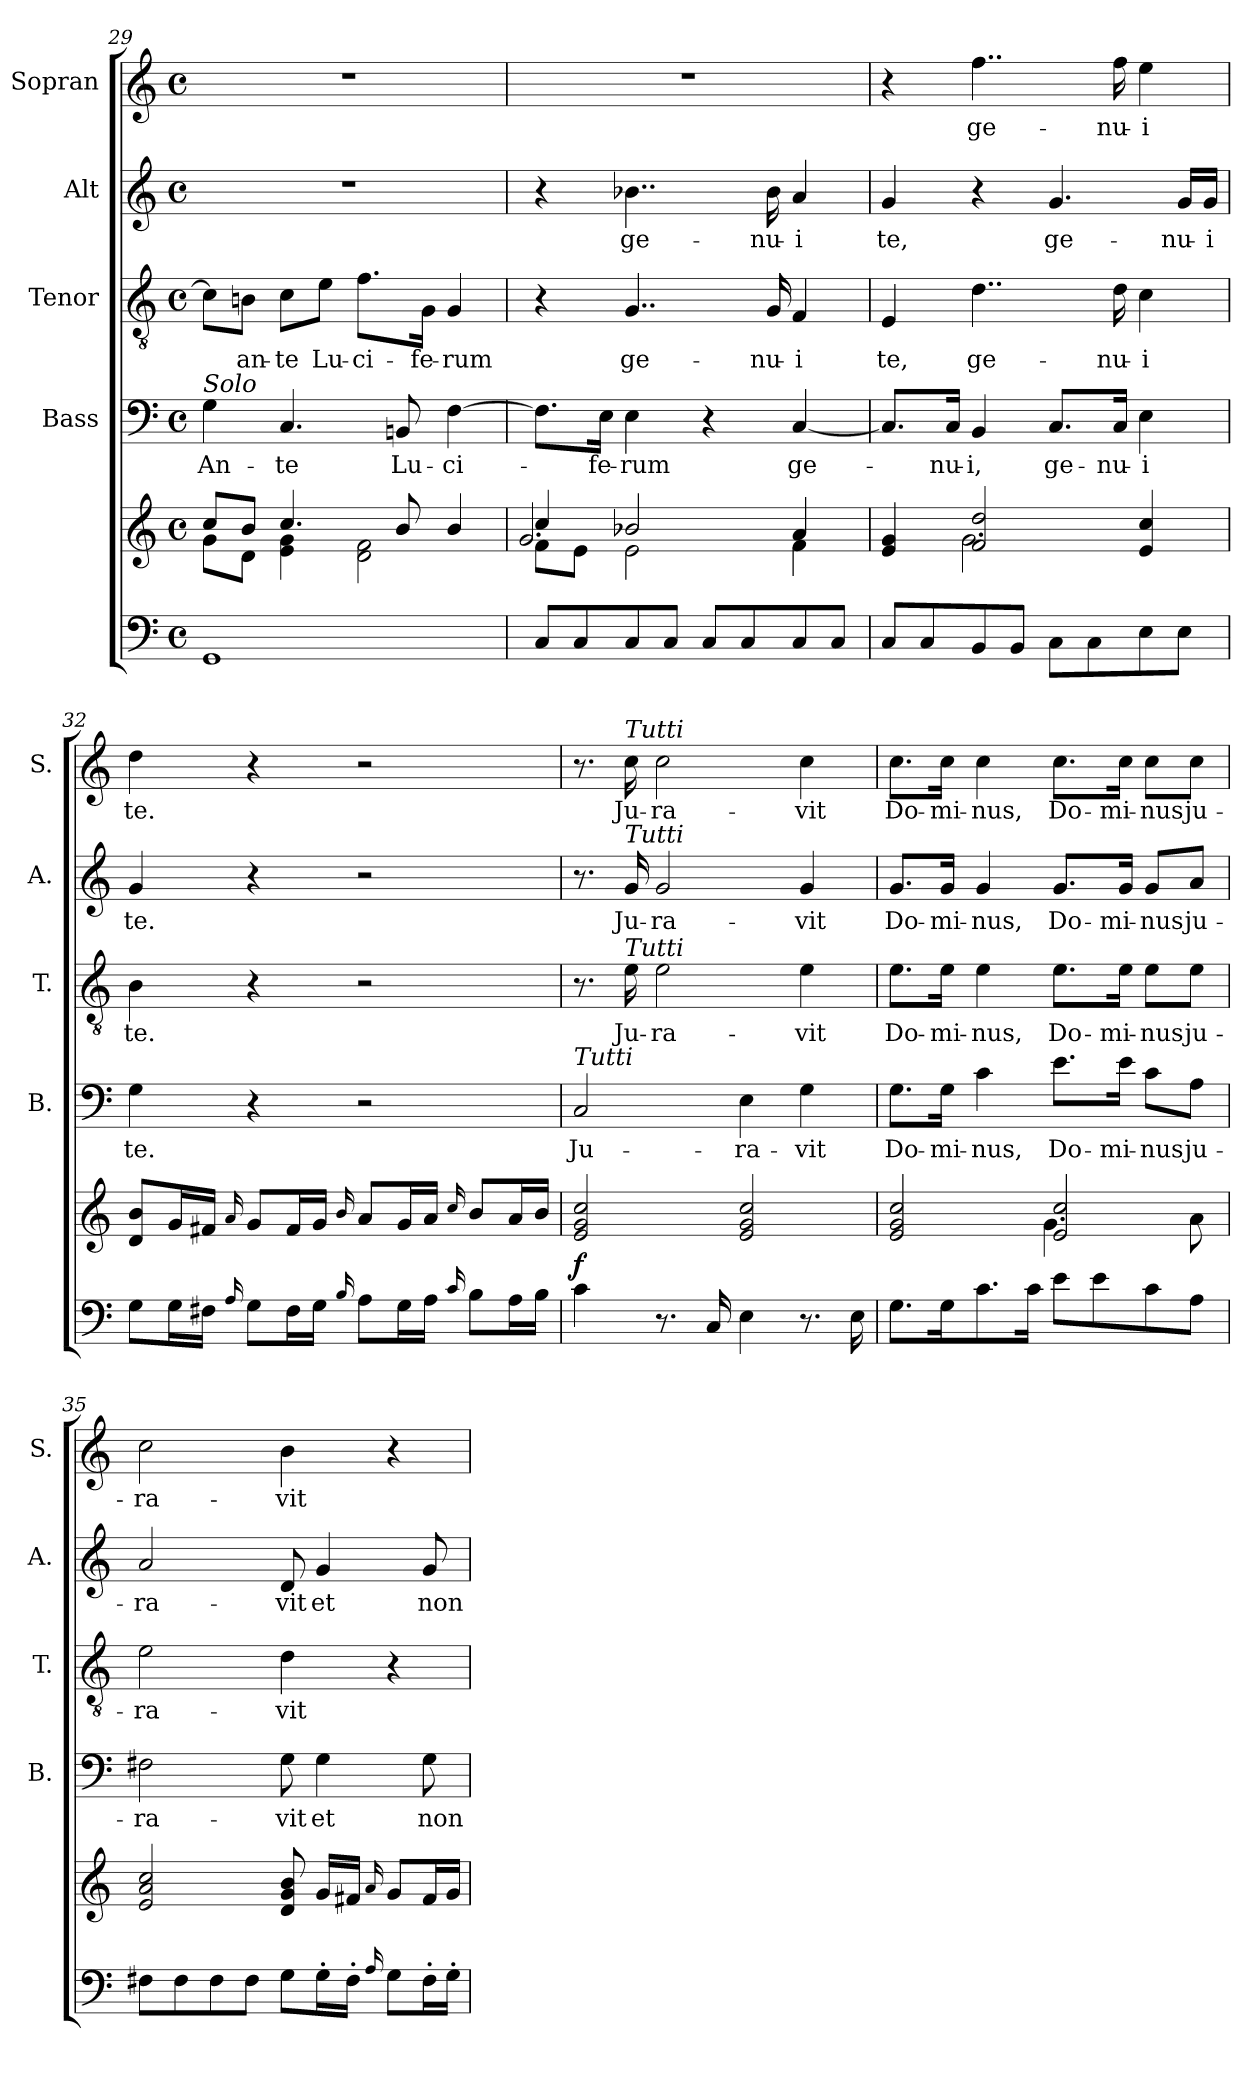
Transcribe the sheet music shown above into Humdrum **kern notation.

**kern	**kern	**dynam	**kern	**text	**kern	**text	**kern	**text	**kern	**text
*part5	*part5	*part5	*part4	*part4	*part3	*part3	*part2	*part2	*part1	*part1
*staff6	*staff5	*staff5/6	*staff4	*staff4	*staff3	*staff3	*staff2	*staff2	*staff1	*staff1
*	*	*	*I"Bass	*	*I"Tenor	*	*I"Alt	*	*I"Sopran	*
*	*	*	*I'B.	*	*I'T.	*	*I'A.	*	*I'S.	*
*clefF4	*clefG2	*	*clefF4	*	*clefGv2	*	*clefG2	*	*clefG2	*
*k[]	*k[]	*	*k[]	*	*k[]	*	*k[]	*	*k[]	*
*C:	*C:	*	*C:	*	*C:	*	*C:	*	*C:	*
*M4/4	*M4/4	*	*M4/4	*	*M4/4	*	*M4/4	*	*M4/4	*
*met(c)	*met(c)	*	*met(c)	*	*met(c)	*	*met(c)	*	*met(c)	*
=29	=29	=29	=29	=29	=29	=29	=29	=29	=29	=29
*	*^	*	*	*	*	*	*	*	*	*
!	!	!	!	!LO:TX:a:i:t=Solo	!	!	!	!	!	!	!
!	!	!	!	!	!LO:LY:b	!	!	!	!	!	!
1GG	8cc/L	8g\L	.	4G\	An-	8c\L]	.	1r	.	1r	.
!	!	!	!	!	!	!	!LO:LY:b	!	!	!	!
.	8b/J	8d\J	.	.	.	8Bn\J	an-	.	.	.	.
!	!	!	!	!	!LO:LY:b	!	!LO:LY:b	!	!	!	!
.	4.cc/	4e\ 4g\	.	4.C/	-te	8c\L	-te	.	.	.	.
!	!	!	!	!	!	!	!LO:LY:b	!	!	!	!
.	.	.	.	.	.	8e\J	Lu-	.	.	.	.
!	!	!	!	!	!	!	!LO:LY:b	!	!	!	!
.	.	2d\ 2f\	.	.	.	8.f\L	-ci-	.	.	.	.
!	!	!	!	!	!LO:LY:b	!	!	!	!	!	!
.	8b/	.	.	8BBn/	Lu-	.	.	.	.	.	.
!	!	!	!	!	!	!	!LO:LY:b	!	!	!	!
.	.	.	.	.	.	16G\Jk	-fe-	.	.	.	.
!	!	!	!	!	!LO:LY:b	!	!LO:LY:b	!	!	!	!
.	4b/	.	.	[4F\	-ci-	4G/	-rum	.	.	.	.
=30	=30	=30	=30	=30	=30	=30	=30	=30	=30	=30	=30
*	*	*^	*	*	*	*	*	*	*	*	*
8C/L	4cc/	8f\L	2.g/	.	8.F\L]	.	4r	.	4r	.	1r	.
8C/	.	8e\J	.	.	.	.	.	.	.	.	.	.
!	!	!	!	!	!	!LO:LY:b	!	!	!	!	!	!
.	.	.	.	.	16E\Jk	-fe-	.	.	.	.	.	.
!	!	!	!	!	!	!LO:LY:b	!	!LO:LY:b	!	!LO:LY:b	!	!
8C/	2b-X/	2e\	.	.	4E\	-rum	4..G/	ge-	4..b-X\	ge-	.	.
8C/J	.	.	.	.	.	.	.	.	.	.	.	.
8C/L	.	.	.	.	4r	.	.	.	.	.	.	.
8C/	.	.	.	.	.	.	.	.	.	.	.	.
!	!	!	!	!	!	!	!	!LO:LY:b	!	!LO:LY:b	!	!
.	.	.	.	.	.	.	16G/	-nu-	16b-\	-nu-	.	.
!	!	!	!	!	!	!LO:LY:b	!	!LO:LY:b	!	!LO:LY:b	!	!
8C/	4a/	4f\	4ryy	.	[4C/	ge-	4F/	-i	4a/	-i	.	.
8C/J	.	.	.	.	.	.	.	.	.	.	.	.
*	*	*v	*v	*	*	*	*	*	*	*	*	*
!!LO:LB:g=z
=31	=31	=31	=31	=31	=31	=31	=31	=31	=31	=31	=31
!	!	!	!	!	!	!	!LO:LY:b	!	!LO:LY:b	!	!
8C/L	4e/ 4g/	4ryy	.	8.C/L]	.	4E/	te,	4g/	te,	4r	.
8C/	.	.	.	.	.	.	.	.	.	.	.
!	!	!	!	!	!LO:LY:b	!	!	!	!	!	!
.	.	.	.	16C/Jk	-nu-	.	.	.	.	.	.
!	!	!	!	!	!LO:LY:b	!	!LO:LY:b	!	!	!	!LO:LY:b
8BB/	2f/ 2dd/	2.g\	.	4BB/	-i,	4..d\	ge-	4r	.	4..ff\	ge-
8BB/J	.	.	.	.	.	.	.	.	.	.	.
!	!	!	!	!	!LO:LY:b	!	!	!	!LO:LY:b	!	!
8C\L	.	.	.	8.C/L	ge-	.	.	4.g/	ge-	.	.
8C\	.	.	.	.	.	.	.	.	.	.	.
!	!	!	!	!	!LO:LY:b	!	!LO:LY:b	!	!	!	!LO:LY:b
.	.	.	.	16C/Jk	-nu-	16d\	-nu-	.	.	16ff\	-nu-
!	!	!	!	!	!LO:LY:b	!	!LO:LY:b	!	!	!	!LO:LY:b
8E\	4e/ 4cc/	.	.	4E\	-i	4c\	-i	.	.	4ee\	-i
!	!	!	!	!	!	!	!	!	!LO:LY:b	!	!
8E\J	.	.	.	.	.	.	.	16g/LL	-nu-	.	.
!	!	!	!	!	!	!	!	!	!LO:LY:b	!	!
.	.	.	.	.	.	.	.	16g/JJ	-i	.	.
*	*v	*v	*	*	*	*	*	*	*	*	*
=32	=32	=32	=32	=32	=32	=32	=32	=32	=32	=32
!	!	!	!	!LO:LY:b	!	!LO:LY:b	!	!LO:LY:b	!	!LO:LY:b
8G\L	8d/ 8b/L	.	4G\	te.	4B\	te.	4g/	te.	4dd\	te.
16G\L	16g/L	.	.	.	.	.	.	.	.	.
16F#X\JJ	16f#X/JJ	.	.	.	.	.	.	.	.	.
16qqA/	16qqa/	.	.	.	.	.	.	.	.	.
8G\L	8g/L	.	4r	.	4r	.	4r	.	4r	.
16F#\L	16f#/L	.	.	.	.	.	.	.	.	.
16G\JJ	16g/JJ	.	.	.	.	.	.	.	.	.
16qqB/	16qqb/	.	.	.	.	.	.	.	.	.
8A\L	8a/L	.	2r	.	2r	.	2r	.	2r	.
16G\L	16g/L	.	.	.	.	.	.	.	.	.
16A\JJ	16a/JJ	.	.	.	.	.	.	.	.	.
16qqc/	16qqcc/	.	.	.	.	.	.	.	.	.
8B\L	8b/L	.	.	.	.	.	.	.	.	.
16A\L	16a/L	.	.	.	.	.	.	.	.	.
16B\JJ	16b/JJ	.	.	.	.	.	.	.	.	.
=33	=33	=33	=33	=33	=33	=33	=33	=33	=33	=33
!	!	!	!LO:TX:a:i:t=Tutti	!	!	!	!	!	!	!
!	!	!LO:DY:a=2	!	!LO:LY:b	!	!	!	!	!	!
4c\	2e/ 2g/ 2cc/	f	2C/	Ju-	8.r	.	8.r	.	8.r	.
!	!	!	!	!	!	!	!	!	!LO:TX:a:i:t=Tutti	!
!	!	!	!	!	!	!	!LO:TX:a:i:t=Tutti	!	!	!
!	!	!	!	!	!LO:TX:a:i:t=Tutti	!	!	!	!	!
!	!	!	!	!	!	!LO:LY:b	!	!LO:LY:b	!	!LO:LY:b
.	.	.	.	.	16e\	Ju-	16g/	Ju-	16cc\	Ju-
!	!	!	!	!	!	!LO:LY:b	!	!LO:LY:b	!	!LO:LY:b
8.r	.	.	.	.	2e\	-ra-	2g/	-ra-	2cc\	-ra-
16C/	.	.	.	.	.	.	.	.	.	.
!	!	!	!	!LO:LY:b	!	!	!	!	!	!
4E\	2e/ 2g/ 2cc/	.	4E\	-ra-	.	.	.	.	.	.
!	!	!	!	!LO:LY:b	!	!LO:LY:b	!	!LO:LY:b	!	!LO:LY:b
8.r	.	.	4G\	-vit	4e\	-vit	4g/	-vit	4cc\	-vit
16E\	.	.	.	.	.	.	.	.	.	.
!!LO:PB:g=z
=34	=34	=34	=34	=34	=34	=34	=34	=34	=34	=34
*	*^	*	*	*	*	*	*	*	*	*
!	!	!	!	!	!LO:LY:b	!	!LO:LY:b	!	!LO:LY:b	!	!LO:LY:b
8.G\L	2e/ 2g/ 2cc/	2ryy	.	8.G\L	Do-	8.e\L	Do-	8.g/L	Do-	8.cc\L	Do-
!	!	!	!	!	!LO:LY:b	!	!LO:LY:b	!	!LO:LY:b	!	!LO:LY:b
16G\k	.	.	.	16G\Jk	-mi-	16e\Jk	-mi-	16g/Jk	-mi-	16cc\Jk	-mi-
!	!	!	!	!	!LO:LY:b	!	!LO:LY:b	!	!LO:LY:b	!	!LO:LY:b
8.c\	.	.	.	4c\	-nus,	4e\	-nus,	4g/	-nus,	4cc\	-nus,
16c\Jk	.	.	.	.	.	.	.	.	.	.	.
!	!	!	!	!	!LO:LY:b	!	!LO:LY:b	!	!LO:LY:b	!	!LO:LY:b
8e\L	2e/ 2cc/	4.g\	.	8.e\L	Do-	8.e\L	Do-	8.g/L	Do-	8.cc\L	Do-
8e\	.	.	.	.	.	.	.	.	.	.	.
!	!	!	!	!	!LO:LY:b	!	!LO:LY:b	!	!LO:LY:b	!	!LO:LY:b
.	.	.	.	16e\Jk	-mi-	16e\Jk	-mi-	16g/Jk	-mi-	16cc\Jk	-mi-
!	!	!	!	!	!LO:LY:b	!	!LO:LY:b	!	!LO:LY:b	!	!LO:LY:b
8c\	.	.	.	8c\L	-nus	8e\L	-nus	8g/L	-nus	8cc\L	-nus
!	!	!	!	!	!LO:LY:b	!	!LO:LY:b	!	!LO:LY:b	!	!LO:LY:b
8A\J	.	8a\	.	8A\J	ju-	8e\J	ju-	8a/J	ju-	8cc\J	ju-
=35	=35	=35	=35	=35	=35	=35	=35	=35	=35	=35	=35
!	!	!	!	!	!LO:LY:b	!	!LO:LY:b	!	!LO:LY:b	!	!LO:LY:b
*	*v	*v	*	*	*	*	*	*	*	*	*
8F#X\L	2e/ 2a/ 2cc/	.	2F#X\	-ra-	2e\	-ra-	2a/	-ra-	2cc\	-ra-
8F#\	.	.	.	.	.	.	.	.	.	.
8F#\	.	.	.	.	.	.	.	.	.	.
8F#\J	.	.	.	.	.	.	.	.	.	.
!	!	!	!	!LO:LY:b	!	!LO:LY:b	!	!LO:LY:b	!	!LO:LY:b
8G\L	8d/ 8g/ 8b/	.	8G\	-vit	4d\	-vit	8d/	-vit	4b\	-vit
!	!	!	!	!LO:LY:b	!	!	!	!LO:LY:b	!	!
16G'>\L	16g/LL	.	4G\	et	.	.	4g/	et	.	.
16F#'>\JJ	16f#X/JJ	.	.	.	.	.	.	.	.	.
16qqA/	16qqa/	.	.	.	.	.	.	.	.	.
8G\L	8g/L	.	.	.	4r	.	.	.	4r	.
!	!	!	!	!LO:LY:b	!	!	!	!LO:LY:b	!	!
16F#'>\L	16f#/L	.	8G\	non	.	.	8g/	non	.	.
16G'>\JJ	16g/JJ	.	.	.	.	.	.	.	.	.
=	=	=	=	=	=	=	=	=	=	=
*-	*-	*-	*-	*-	*-	*-	*-	*-	*-	*-
